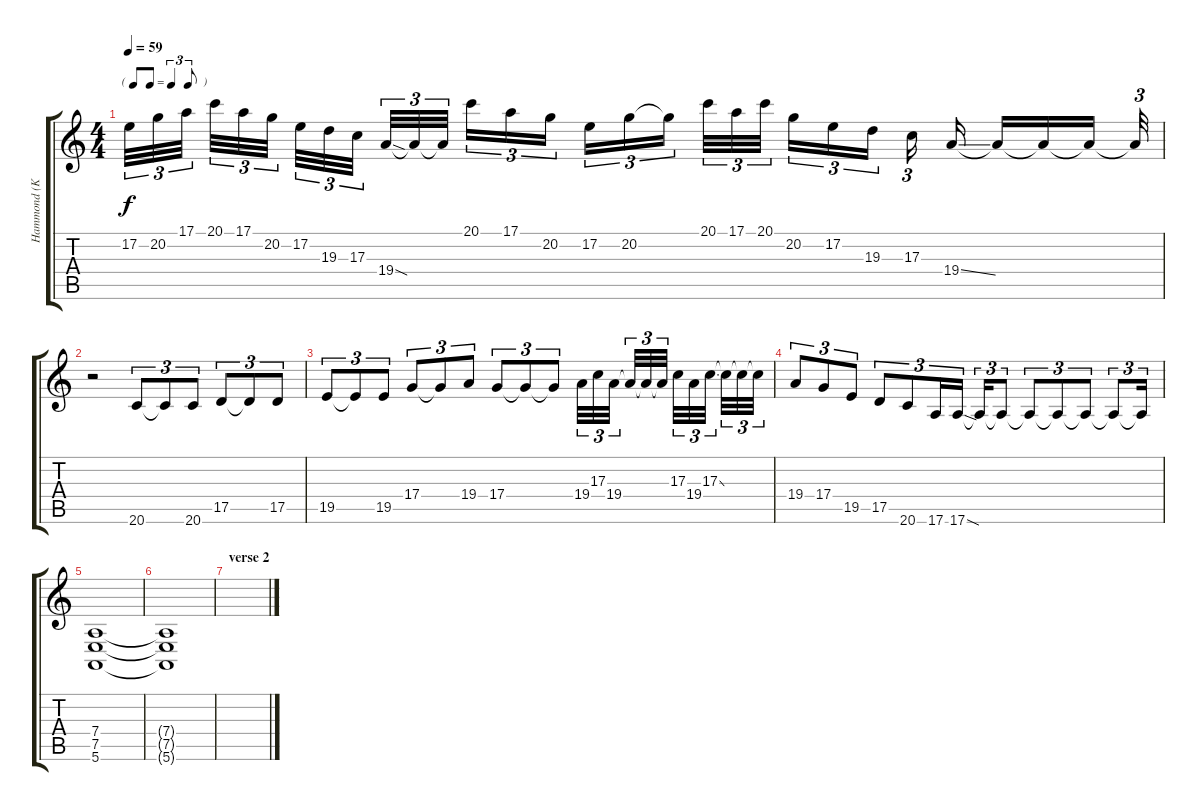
\track ("Hammond (KTB)" "Hammond (K") {instrument drawbarorgan}
\staff {score tabs}
\tuning (E4 B3 G3 D3 A2 E2) {hide}
\ts (4 4)
\tf triplet8th
\tempo 59
\clef g2
\ks c
17.2.32{tu (3 2) dy f} 20.2.32{tu (3 2)} 17.1.32{tu (3 2)} 20.1.32{tu (3 2)} 17.1.32{tu (3 2)} 20.2.32{tu (3 2)} 17.2.32{tu (3 2)} 19.3.32{tu (3 2)} 17.3.32{tu (3 2)} 19.4{sod}.32{tu (3 2)} 19.4{t}.32{tu (3 2)} 19.4{t}.32{tu (3 2)} 20.1.16{tu (3 2)} 17.1.16{tu (3 2)} 20.2.16{tu (3 2)} 17.2.16{tu (3 2)} 20.2.16{tu (3 2)} 20.2{t}.16{tu (3 2)} 20.1.32{tu (3 2)} 17.1.32{tu (3 2)} 20.1.32{tu (3 2)} 20.2.16{tu (3 2)} 17.2.16{tu (3 2)} 19.3.16{tu (3 2)} 17.3.16{tu (3 2)} 19.4{ss}.16 19.4{t}.16 19.4{t}.16 19.4{t}.16 19.4{t}.32{tu (3 2)} |
r.2 20.6.8{tu (3 2)} 20.6{t}.8{tu (3 2)} 20.6.8{tu (3 2)} 17.5.8{tu (3 2)} 17.5{t}.8{tu (3 2)} 17.5.8{tu (3 2)} |
19.5.8{tu (3 2)} 19.5{t}.8{tu (3 2)} 19.5.8{tu (3 2)} 17.4.8{tu (3 2)} 17.4{t}.8{tu (3 2)} 19.4.8{tu (3 2)} 17.4.8{tu (3 2)} 17.4{t}.8{tu (3 2)} 17.4{t}.8{tu (3 2)} 19.4.32{tu (3 2)} 17.3.32{tu (3 2)} 19.4.32{tu (3 2)} 19.4{t}.32{tu (3 2)} 19.4{t}.32{tu (3 2)} 19.4{t}.32{tu (3 2)} 17.3.32{tu (3 2)} 19.4.32{tu (3 2)} 17.3{ss}.32{tu (3 2)} 17.3{t}.32{tu (3 2)} 17.3{t}.32{tu (3 2)} 17.3{t}.32{tu (3 2)} |
19.4.8{tu (3 2)} 17.4.8{tu (3 2)} 19.5.8{tu (3 2)} 17.5.8{tu (3 2)} 20.6.8{tu (3 2)} 17.6.16{tu (3 2)} 17.6{sod}.16{tu (3 2)} 17.6{t}.16{tu (3 2)} 17.6{t}.8{tu (3 2)} 17.6{t}.8{tu (3 2)} 17.6{t}.8{tu (3 2)} 17.6{t}.8{tu (3 2)} 17.6{t}.8{tu (3 2)} 17.6{t}.16{tu (3 2)} |
(7.4 7.5 5.6).1{volume 2} |
(7.4{t} 7.5{t} 5.6{t}).1 |
\section ("" "verse 2")
